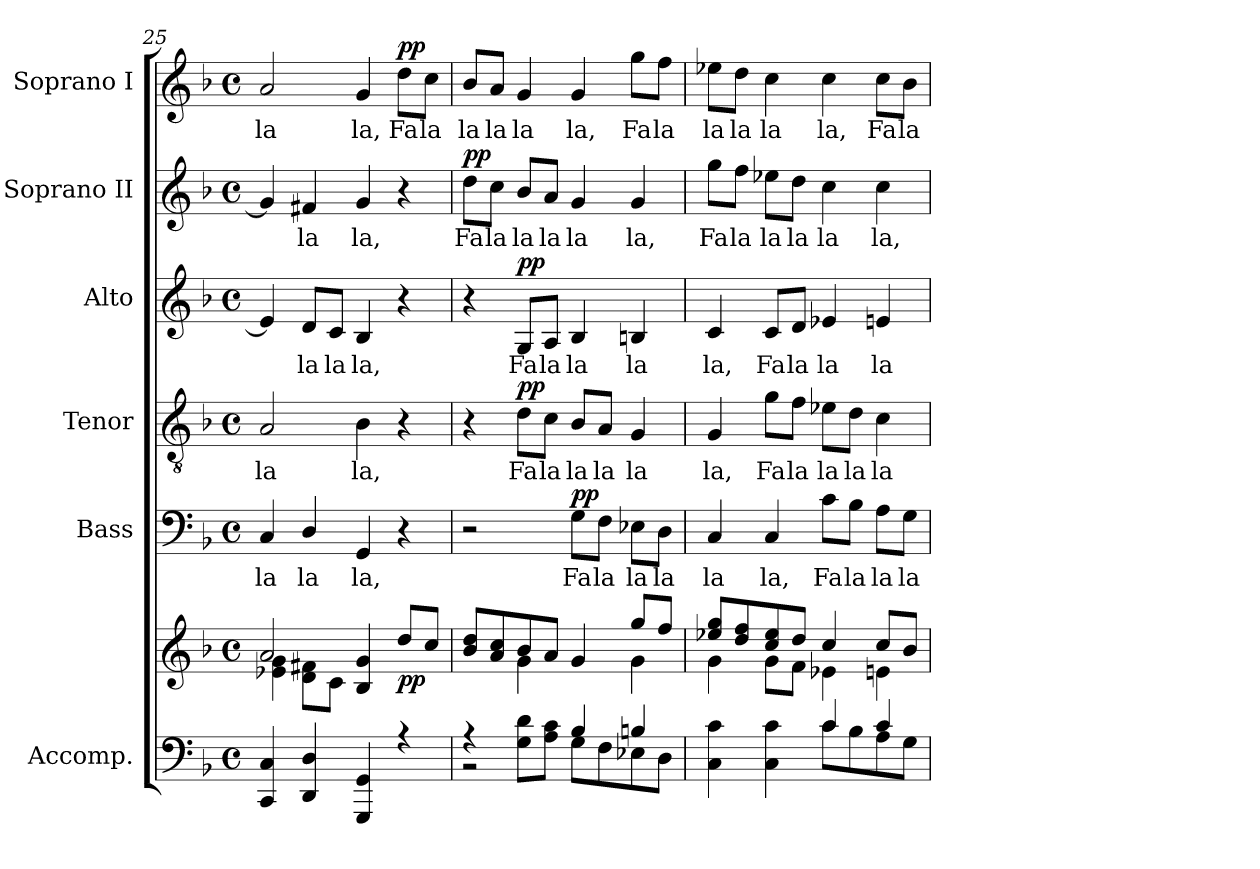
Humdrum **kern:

**kern	**kern	**dynam	**kern	**text	**dynam	**kern	**text	**dynam	**kern	**text	**dynam	**kern	**text	**dynam	**kern	**text	**dynam
*part6	*part6	*part6	*part5	*part5	*part5	*part4	*part4	*part4	*part3	*part3	*part3	*part2	*part2	*part2	*part1	*part1	*part1
*staff7	*staff6	*staff6/7	*staff5	*staff5	*staff5	*staff4	*staff4	*staff4	*staff3	*staff3	*staff3	*staff2	*staff2	*staff2	*staff1	*staff1	*staff1
*I"Accomp.	*	*	*I"Bass	*	*	*I"Tenor	*	*	*I"Alto	*	*	*I"Soprano II	*	*	*I"Soprano I	*	*
*	*	*	*I'B	*	*	*I'T	*	*	*I'A	*	*	*I'S II	*	*	*I'S I	*	*
!!LO:LB:g=z
*clefF4	*clefG2	*	*clefF4	*	*	*clefGv2	*	*	*clefG2	*	*	*clefG2	*	*	*clefG2	*	*
*k[b-]	*k[b-]	*	*k[b-]	*	*	*k[b-]	*	*	*k[b-]	*	*	*k[b-]	*	*	*k[b-]	*	*
*F:	*F:	*	*F:	*	*	*F:	*	*	*F:	*	*	*F:	*	*	*F:	*	*
*M4/4	*M4/4	*	*M4/4	*	*	*M4/4	*	*	*M4/4	*	*	*M4/4	*	*	*M4/4	*	*
*met(c)	*met(c)	*	*met(c)	*	*	*met(c)	*	*	*met(c)	*	*	*met(c)	*	*	*met(c)	*	*
=25	=25	=25	=25	=25	=25	=25	=25	=25	=25	=25	=25	=25	=25	=25	=25	=25	=25
*^	*^	*	*	*	*	*	*	*	*	*	*	*	*	*	*	*	*
!	!	!	!	!	!	!LO:LY:b	!	!	!LO:LY:b	!	!	!	!	!	!	!	!	!LO:LY:b	!
4CC/ 4C/	1ryy	2a	4e-X\ 4g\	.	4C	la	.	2A	la	.	4e-]	.	.	4g]	.	.	2a	la	.
!	!	!	!	!	!	!LO:LY:b	!	!	!	!	!	!LO:LY:b	!	!	!LO:LY:b	!	!	!	!
4DD/ 4D/	.	.	8d\ 8f#X\L	.	4D/	la	.	.	.	.	8d/L	la	.	4f#X	la	.	.	.	.
!	!	!	!	!	!	!	!	!	!	!	!	!LO:LY:b	!	!	!	!	!	!	!
.	.	.	8c\J	.	.	.	.	.	.	.	8c/J	la	.	.	.	.	.	.	.
!	!	!	!	!	!	!LO:LY:b	!	!	!LO:LY:b	!	!	!LO:LY:b	!	!	!LO:LY:b	!	!	!LO:LY:b	!
4GGG/ 4GG/	.	4B- 4g	4ryy	.	4GG	la,	.	4B-	la,	.	4B-	la,	.	4g	la,	.	4g	la,	.
!	!	!	!	!LO:DY:b	!	!	!	!	!	!	!	!	!	!	!	!	!	!LO:LY:b	!LO:DY:b
4r	.	8dd/L	4ryy	pp	4r	.	.	4r	.	.	4r	.	.	4r	.	.	8dd\L	Fa	pp
!	!	!	!	!	!	!	!	!	!	!	!	!	!	!	!	!	!	!LO:LY:b	!
.	.	8cc/J	.	.	.	.	.	.	.	.	.	.	.	.	.	.	8cc\J	la	.
=26	=26	=26	=26	=26	=26	=26	=26	=26	=26	=26	=26	=26	=26	=26	=26	=26	=26	=26	=26
!	!	!	!	!	!	!	!	!	!	!	!	!	!	!	!LO:LY:b	!LO:DY:b	!	!LO:LY:b	!
4r	2r	8b-/ 8dd/L	4ryy	.	2r	.	.	4r	.	.	4r	.	.	8dd\L	Fa	pp	8b-/L	la	.
!	!	!	!	!	!	!	!	!	!	!	!	!	!	!	!LO:LY:b	!	!	!LO:LY:b	!
.	.	8a/ 8cc/	.	.	.	.	.	.	.	.	.	.	.	8cc\J	la	.	8a/J	la	.
!	!	!	!	!	!	!	!	!	!LO:LY:b	!LO:DY:b	!	!LO:LY:b	!LO:DY:b	!	!LO:LY:b	!	!	!LO:LY:b	!
8G\ 8d\L	.	8b-/	4g\	.	.	.	.	8d\L	Fa	pp	8G/L	Fa	pp	8b-/L	la	.	4g	la	.
!	!	!	!	!	!	!	!	!	!LO:LY:b	!	!	!LO:LY:b	!	!	!LO:LY:b	!	!	!	!
8A\ 8c\J	.	8a/J	.	.	.	.	.	8c\J	la	.	8A/J	la	.	8a/J	la	.	.	.	.
!	!	!	!	!	!	!LO:LY:b	!LO:DY:b	!	!LO:LY:b	!	!	!LO:LY:b	!	!	!LO:LY:b	!	!	!LO:LY:b	!
4B-/	8G\L	4g/	4ryy	.	8G\L	Fa	pp	8B-/L	la	.	4B-	la	.	4g	la	.	4g	la,	.
!	!	!	!	!	!	!LO:LY:b	!	!	!LO:LY:b	!	!	!	!	!	!	!	!	!	!
.	8F\	.	.	.	8F\J	la	.	8A/J	la	.	.	.	.	.	.	.	.	.	.
!	!	!	!	!	!	!LO:LY:b	!	!	!LO:LY:b	!	!	!LO:LY:b	!	!	!LO:LY:b	!	!	!LO:LY:b	!
4Bn/	8E-X\	8gg/L	4g\	.	8E-X\L	la	.	4G	la	.	4Bn	la	.	4g	la,	.	8gg\L	Fa	.
!	!	!	!	!	!	!LO:LY:b	!	!	!	!	!	!	!	!	!	!	!	!LO:LY:b	!
.	8D\J	8ff/J	.	.	8D\J	la	.	.	.	.	.	.	.	.	.	.	8ff\J	la	.
=27	=27	=27	=27	=27	=27	=27	=27	=27	=27	=27	=27	=27	=27	=27	=27	=27	=27	=27	=27
!	!	!	!	!	!	!LO:LY:b	!	!	!LO:LY:b	!	!	!LO:LY:b	!	!	!LO:LY:b	!	!	!LO:LY:b	!
2ryy	4C\ 4c\	8ee-X/ 8gg/L	4g\	.	4C	la	.	4G	la,	.	4c	la,	.	8gg\L	Fa	.	8ee-X\L	la	.
!	!	!	!	!	!	!	!	!	!	!	!	!	!	!	!LO:LY:b	!	!	!LO:LY:b	!
.	.	8dd/ 8ff/	.	.	.	.	.	.	.	.	.	.	.	8ff\J	la	.	8dd\J	la	.
!	!	!	!	!	!	!LO:LY:b	!	!	!LO:LY:b	!	!	!LO:LY:b	!	!	!LO:LY:b	!	!	!LO:LY:b	!
.	4C\ 4c\	8cc/ 8ee-/	8g\L	.	4C	la,	.	8g\L	Fa	.	8c/L	Fa	.	8ee-X\L	la	.	4cc	la	.
!	!	!	!	!	!	!	!	!	!LO:LY:b	!	!	!LO:LY:b	!	!	!LO:LY:b	!	!	!	!
.	.	8dd/J	8f\J	.	.	.	.	8f\J	la	.	8d/J	la	.	8dd\J	la	.	.	.	.
!	!	!	!	!	!	!LO:LY:b	!	!	!LO:LY:b	!	!	!LO:LY:b	!	!	!LO:LY:b	!	!	!LO:LY:b	!
4c/	8c\L	4cc/	4e-X\	.	8c\L	Fa	.	8e-X\L	la	.	4e-X	la	.	4cc	la	.	4cc	la,	.
!	!	!	!	!	!	!LO:LY:b	!	!	!LO:LY:b	!	!	!	!	!	!	!	!	!	!
.	8B-\	.	.	.	8B-\J	la	.	8d\J	la	.	.	.	.	.	.	.	.	.	.
!	!	!	!	!	!	!LO:LY:b	!	!	!LO:LY:b	!	!	!LO:LY:b	!	!	!LO:LY:b	!	!	!LO:LY:b	!
4c/	8A\	8cc/L	4en\	.	8A\L	la	.	4c	la	.	4en	la	.	4cc	la,	.	8cc\L	Fa	.
!	!	!	!	!	!	!LO:LY:b	!	!	!	!	!	!	!	!	!	!	!	!LO:LY:b	!
.	8G\J	8b-/J	.	.	8G\J	la	.	.	.	.	.	.	.	.	.	.	8b-\J	la	.
*v	*v	*	*	*	*	*	*	*	*	*	*	*	*	*	*	*	*	*	*
*	*v	*v	*	*	*	*	*	*	*	*	*	*	*	*	*	*	*	*
=	=	=	=	=	=	=	=	=	=	=	=	=	=	=	=	=	=
*-	*-	*-	*-	*-	*-	*-	*-	*-	*-	*-	*-	*-	*-	*-	*-	*-	*-
